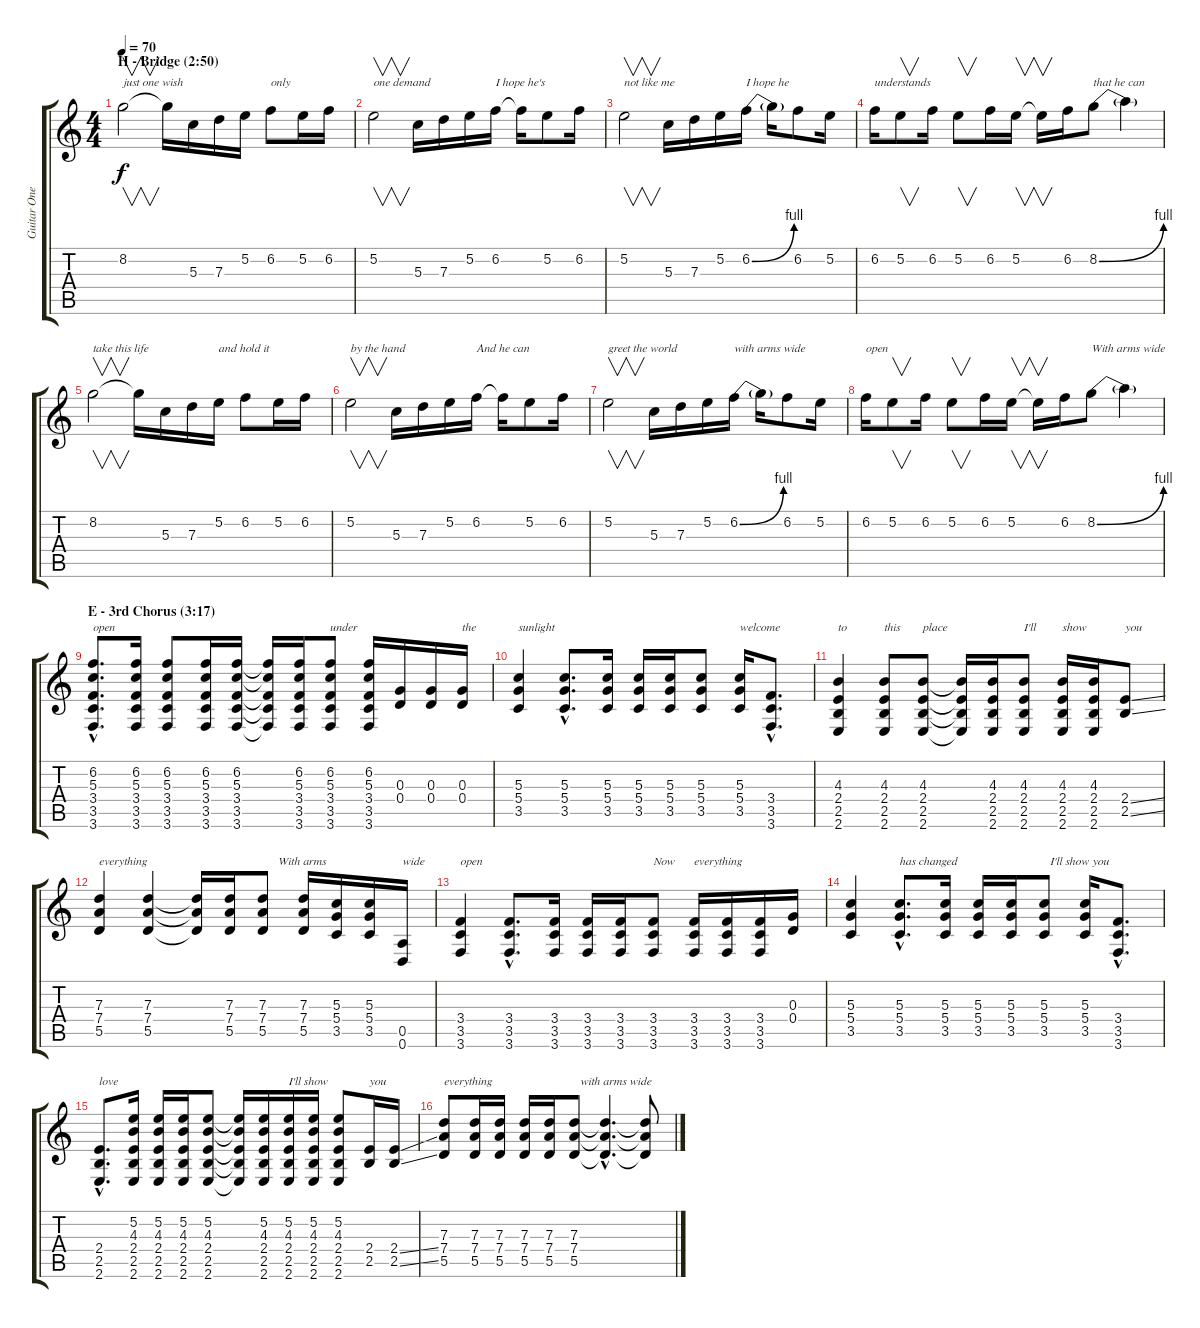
\track ("Guitar One" "Guitar One") {instrument electricguitarclean}
\staff {score tabs}
\tuning (E4 B3 G3 D3 A2 D2) {hide}
\ts (4 4)
\section ("" "H - Bridge (2:50)")
\tempo 70
\clef g2
\ks c
8.2.2{v txt "just one wish" dy f} 8.2{t}.16 5.3.16 7.3.16 5.2.16 6.2.8{txt "only"} 5.2.16 6.2.16 |
5.2.2{v txt "one demand"} 5.3.16 7.3.16 5.2.16 6.2.16{txt "I hope he's"} 6.2{t}.16 5.2.8 6.2.16 |
5.2.2{v txt "not like me"} 5.3.16 7.3.16 5.2.16 6.2{be (bend 0 0 60 4)}.16{txt "I hope he"} 6.2{t}.16 6.2.8 5.2.16 |
6.2.16{txt "understands"} 5.2.8{v} 6.2.16 5.2.8{v} 6.2.16 5.2.16{v} 5.2{t}.16{v} 6.2.16 8.2{be (bend 0 0 60 4)}.8{txt "that he can"} 8.2{t}.4 |
8.2.2{v txt "take this life"} 8.2{t}.16 5.3.16 7.3.16 5.2.16{txt "and hold it"} 6.2.8 5.2.16 6.2.16 |
5.2.2{v txt "by the hand"} 5.3.16 7.3.16 5.2.16 6.2.16{txt "And he can"} 6.2{t}.16 5.2.8 6.2.16 |
5.2.2{v txt "greet the world"} 5.3.16 7.3.16 5.2.16 6.2{be (bend 0 0 60 4)}.16{txt "with arms wide"} 6.2{t}.16 6.2.8 5.2.16 |
6.2.16{txt "open"} 5.2.8{v} 6.2.16 5.2.8{v} 6.2.16 5.2.16{v} 5.2{t}.16{v} 6.2.16 8.2{be (bend 0 0 60 4)}.8{txt "With arms wide"} 8.2{t}.4 |
\section ("" "E - 3rd Chorus (3:17)")
(6.2{hac} 5.3{hac} 3.4{hac} 3.5{hac} 3.6{hac}).8{d txt "open"} (6.2 5.3 3.4 3.5 3.6).16 (6.2 5.3 3.4 3.5 3.6).8 (6.2 5.3 3.4 3.5 3.6).16 (6.2 5.3 3.4 3.5 3.6).16 (6.2{t} 5.3{t} 3.4{t} 3.5{t} 3.6{t}).16 (6.2 5.3 3.4 3.5 3.6).16 (6.2 5.3 3.4 3.5 3.6).8{txt "under"} (6.2 5.3 3.4 3.5 3.6).16 (0.3 0.4).16 (0.3 0.4).16 (0.3 0.4).16{txt "the"} |
(5.3 5.4 3.5).4{txt "sunlight"} (5.3{hac} 5.4{hac} 3.5{hac}).8{d} (5.3 5.4 3.5).16 (5.3 5.4 3.5).16 (5.3 5.4 3.5).16 (5.3 5.4 3.5).8 (5.3 5.4 3.5).16{txt "welcome"} (3.4{hac} 3.5{hac} 3.6{hac}).8{d} |
(4.3 2.4 2.5 2.6).4{txt "to"} (4.3 2.4 2.5 2.6).8{txt "this"} (4.3 2.4 2.5 2.6).8{txt "place"} (4.3{t} 2.4{t} 2.5{t} 2.6{t}).16 (4.3 2.4 2.5 2.6).16 (4.3 2.4 2.5 2.6).8{txt "I'll"} (4.3 2.4 2.5 2.6).16{txt "show"} (4.3 2.4 2.5 2.6).16 (2.4{ss} 2.5{ss}).8{txt "you"} |
(7.3 7.4 5.5).4{txt "everything"} (7.3 7.4 5.5).4 (7.3{t} 7.4{t} 5.5{t}).16 (7.3 7.4 5.5).16 (7.3 7.4 5.5).8{txt "     With arms"} (7.3 7.4 5.5).16 (5.3 5.4 3.5).16 (5.3 5.4 3.5).16 (0.5 0.6).16{txt "wide"} |
(3.4 3.5 3.6).4{txt "open"} (3.4{hac} 3.5{hac} 3.6{hac}).8{d} (3.4 3.5 3.6).16 (3.4 3.5 3.6).16 (3.4 3.5 3.6).16 (3.4 3.5 3.6).8{txt "Now"} (3.4 3.5 3.6).16{txt "everything"} (3.4 3.5 3.6).16 (3.4 3.5 3.6).16 (0.3 0.4).16 |
(5.3 5.4 3.5).4 (5.3{hac} 5.4{hac} 3.5{hac}).8{d txt "has changed"} (5.3 5.4 3.5).16 (5.3 5.4 3.5).16 (5.3 5.4 3.5).16 (5.3 5.4 3.5).8{txt "  I'll show you"} (5.3 5.4 3.5).16 (3.4{hac} 3.5{hac} 3.6{hac}).8{d} |
(2.4{hac} 2.5{hac} 2.6{hac}).8{d txt "love"} (5.2 4.3 2.4 2.5 2.6).16 (5.2 4.3 2.4 2.5 2.6).16 (5.2 4.3 2.4 2.5 2.6).16 (5.2 4.3 2.4 2.5 2.6).8 (5.2{t} 4.3{t} 2.4{t} 2.5{t} 2.6{t}).16 (5.2 4.3 2.4 2.5 2.6).16 (5.2 4.3 2.4 2.5 2.6).16{txt "I'll show"} (5.2 4.3 2.4 2.5 2.6).16 (5.2 4.3 2.4 2.5 2.6).8 (2.4 2.5).16{txt "you"} (2.4{ss} 2.5{ss}).16 |
(7.3 7.4 5.5).8{txt "everything"} (7.3 7.4 5.5).16 (7.3 7.4 5.5).16 (7.3 7.4 5.5).16 (7.3 7.4 5.5).16 (7.3 7.4 5.5).8{txt "  with arms wide"} (7.3{hac t} 7.4{hac t} 5.5{hac t}).4{d} (7.3{t} 7.4{t} 5.5{t}).8
